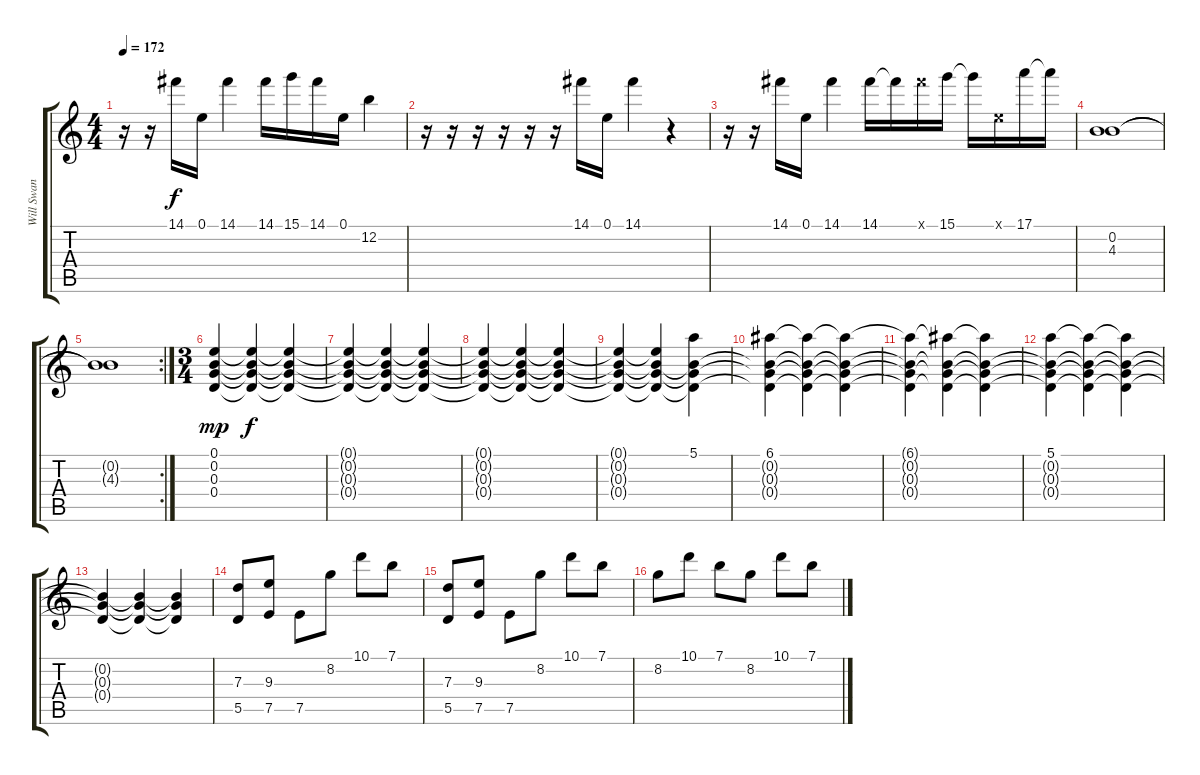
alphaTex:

\track ("Will Swan" "Will Swan") {instrument overdrivenguitar}
\staff {score tabs}
\tuning (E4 B3 G3 D3 A2 D2) {hide}
\ts (4 4)
\tempo 172
\clef g2
\ks c
r.16{dy f} r.16 14.1.16 0.1.16 14.1.4 14.1.16 15.1.16 14.1.16 0.1.16 12.2.4 |
r.16 r.16 r.16 r.16 r.16 r.16 14.1.16 0.1.16 14.1.4 r.4 |
r.16 r.16 14.1.16 0.1.16 14.1.4 14.1.16 14.1{t}.16 14.1{x}.16 15.1.16 15.1{t}.16 0.1{x}.16 17.1.16 17.1{t}.16 |
(0.2 4.3).1 |
\rc 2
(0.2{t} 4.3{t}).1 |
\ts (3 4)
(0.1 0.2 0.3 0.4).4{dy mp} (0.1{t} 0.2{t} 0.3{t} 0.4{t}).4{dy f} (0.1{t} 0.2{t} 0.3{t} 0.4{t}).4 |
(0.1{t} 0.2{t} 0.3{t} 0.4{t}).4 (0.1{t} 0.2{t} 0.3{t} 0.4{t}).4 (0.1{t} 0.2{t} 0.3{t} 0.4{t}).4 |
(0.1{t} 0.2{t} 0.3{t} 0.4{t}).4 (0.1{t} 0.2{t} 0.3{t} 0.4{t}).4 (0.1{t} 0.2{t} 0.3{t} 0.4{t}).4 |
(0.1{t} 0.2{t} 0.3{t} 0.4{t}).4 (0.1{t} 0.2{t} 0.3{t} 0.4{t}).4 (5.1 0.2{t} 0.3{t} 0.4{t}).4 |
(6.1 0.2{t} 0.3{t} 0.4{t}).4 (6.1{t} 0.2{t} 0.3{t} 0.4{t}).4 (6.1{t} 0.2{t} 0.3{t} 0.4{t}).4 |
(6.1{t} 0.2{t} 0.3{t} 0.4{t}).4 (6.1{t} 0.2{t} 0.3{t} 0.4{t}).4 (6.1{t} 0.2{t} 0.3{t} 0.4{t}).4 |
(5.1 0.2{t} 0.3{t} 0.4{t}).4 (5.1{t} 0.2{t} 0.3{t} 0.4{t}).4 (5.1{t} 0.2{t} 0.3{t} 0.4{t}).4 |
(0.2{t} 0.3{t} 0.4{t}).4 (0.2{t} 0.3{t} 0.4{t}).4 (0.2{t} 0.3{t} 0.4{t}).4 |
(7.3 5.5).8 (9.3 7.5).8 7.5.8 8.2.8 10.1.8 7.1.8 |
(7.3 5.5).8 (9.3 7.5).8 7.5.8 8.2.8 10.1.8 7.1.8 |
8.2.8 10.1.8 7.1.8 8.2.8 10.1.8 7.1.8
